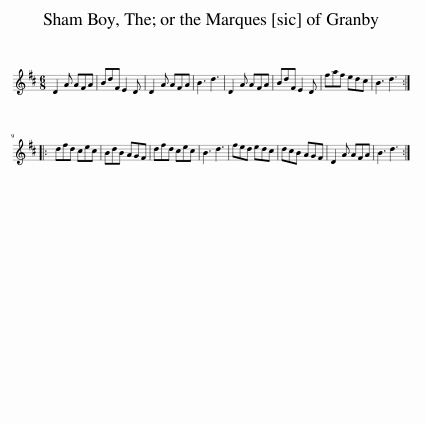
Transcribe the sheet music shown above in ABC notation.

X:1
L:1/8
M:6/8
I:linebreak $
K:D
V:1 treble
V:1
 D2 A AFA | BdF E2 D | D2 A AFA | B3 d3 | D2 A AFA | %5
 BdF E2 D | faf edc | B3 d3 ::$ dfd cec | BdB AGF | %10
 dfd cec | B3 d3 | fed edc | dcB AGF | D2 A AFA | %15
 B3 d3 :| %16
